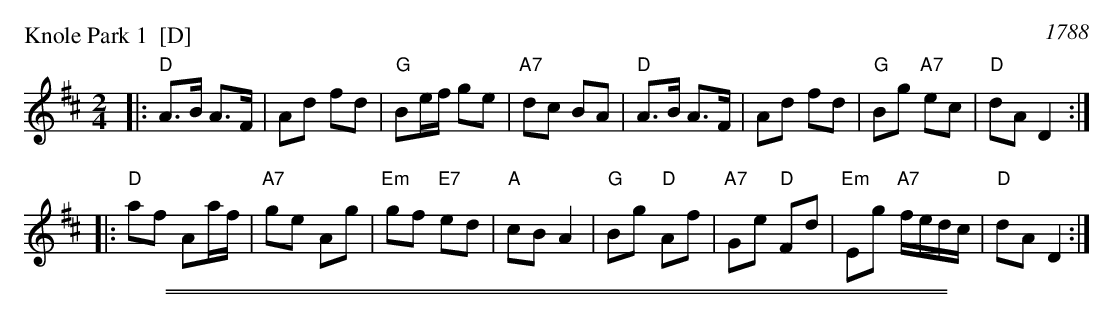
X:1
P: Knole Park 1  [D]
O: 1788
M: 2/4
L: 1/16
K: D
|: "D"A3B A3F | A2d2 f2d2 | "G"B2ef g2e2 | "A7"d2c2 B2A2 \
|  "D"A3B A3F | A2d2 f2d2 | "G"B2g2 "A7"e2c2 | "D"d2A2 D4 :|
|: "D"a2f2 A2af | "A7"g2e2 A2g2 | "Em"g2f2 "E7"e2d2 | "A"c2B2 A4 \
|  "G"B2g2 "D"A2f2 | "A7"G2e2 "D"F2d2 | "Em"E2g2 "A7"fedc | "D"d2A2 D4 :|
